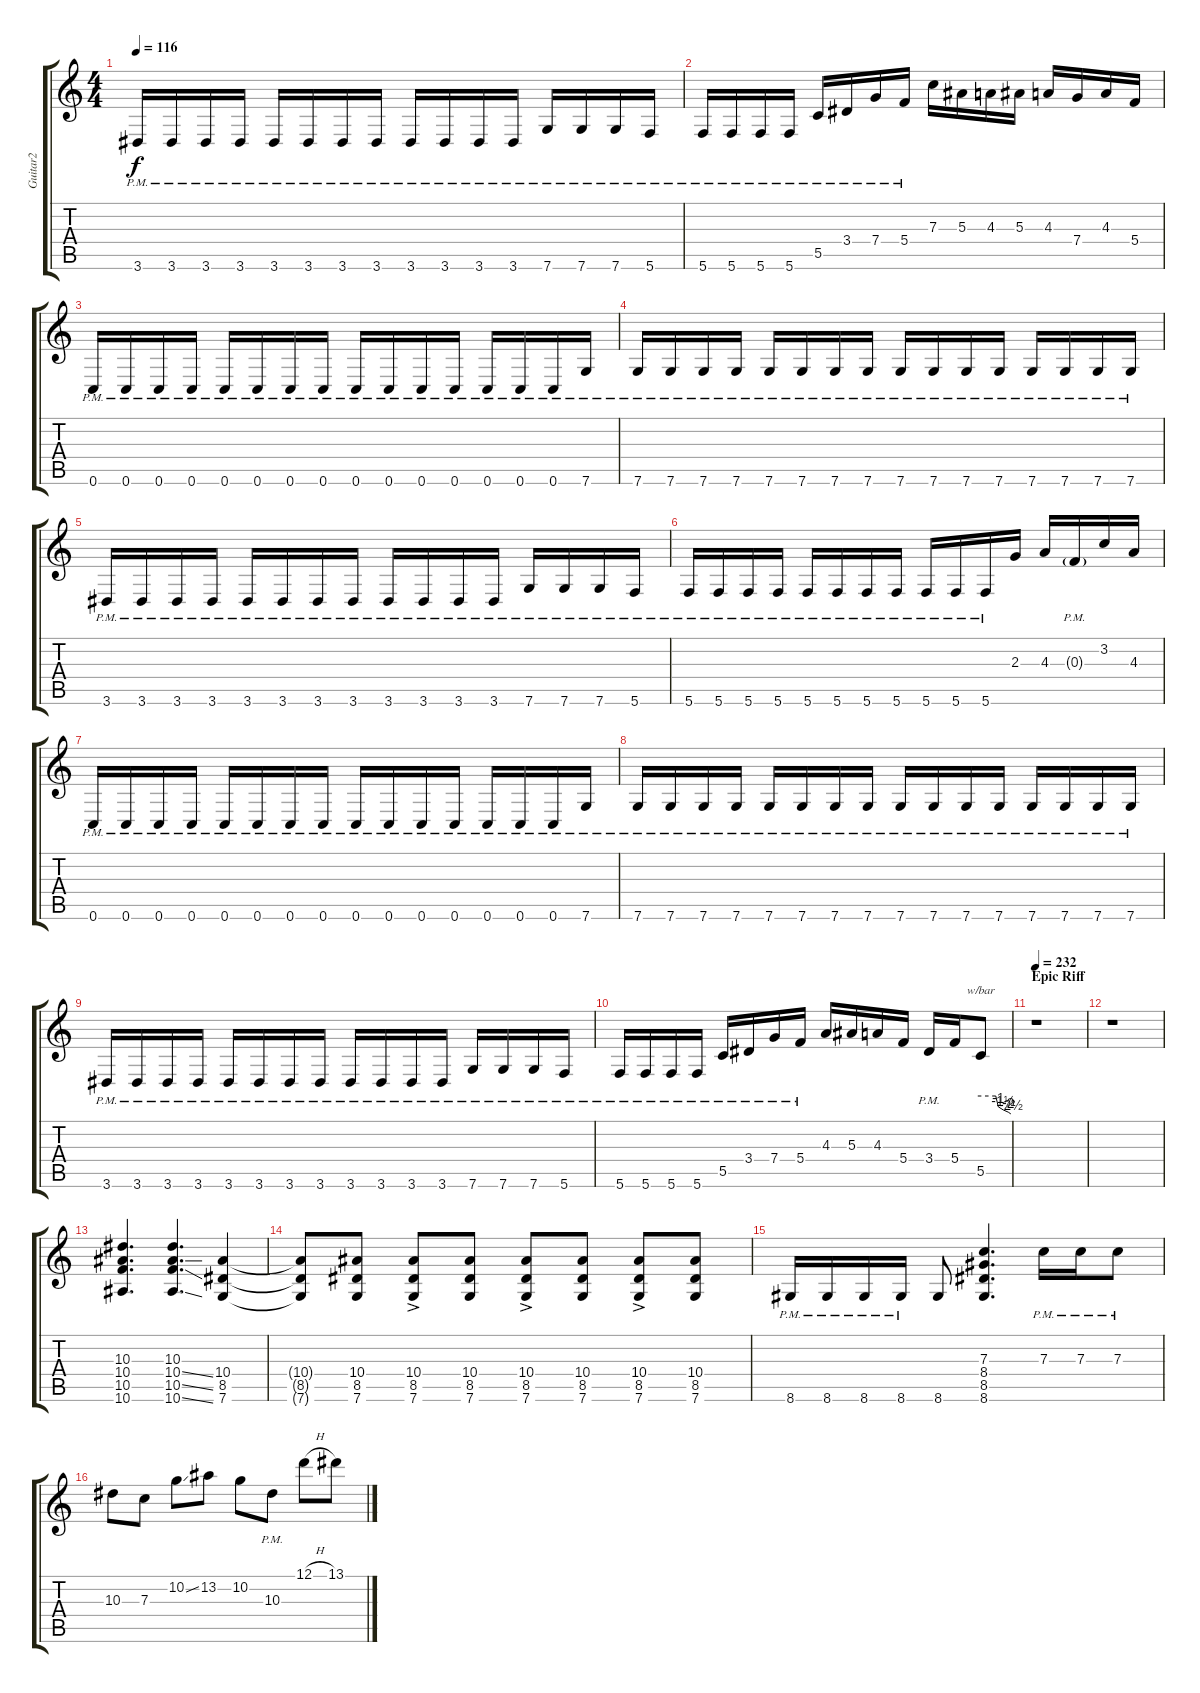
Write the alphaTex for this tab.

\track ("Guitar2" "Guitar2") {instrument distortionguitar}
\staff {score tabs}
\tuning (D4 A3 F3 C3 G2 C2) {hide}
\ts (4 4)
\tempo 116
\clef g2
\ks c
3.6{pm}.16{dy f} 3.6{pm}.16 3.6{pm}.16 3.6{pm}.16 3.6{pm}.16 3.6{pm}.16 3.6{pm}.16 3.6{pm}.16 3.6{pm}.16 3.6{pm}.16 3.6{pm}.16 3.6{pm}.16 7.6{pm}.16 7.6{pm}.16 7.6{pm}.16 5.6{pm}.16 |
5.6{pm}.16 5.6{pm}.16 5.6{pm}.16 5.6{pm}.16 5.5{pm}.16 3.4{pm}.16 7.4{pm}.16 5.4{pm}.16 7.3.16 5.3.16 4.3.16 5.3.16 4.3.16 7.4.16 4.3.16 5.4.16 |
0.6{pm}.16 0.6{pm}.16 0.6{pm}.16 0.6{pm}.16 0.6{pm}.16 0.6{pm}.16 0.6{pm}.16 0.6{pm}.16 0.6{pm}.16 0.6{pm}.16 0.6{pm}.16 0.6{pm}.16 0.6{pm}.16 0.6{pm}.16 0.6{pm}.16 7.6{pm}.16 |
7.6{pm}.16 7.6{pm}.16 7.6{pm}.16 7.6{pm}.16 7.6{pm}.16 7.6{pm}.16 7.6{pm}.16 7.6{pm}.16 7.6{pm}.16 7.6{pm}.16 7.6{pm}.16 7.6{pm}.16 7.6{pm}.16 7.6{pm}.16 7.6{pm}.16 7.6{pm}.16 |
3.6{pm}.16 3.6{pm}.16 3.6{pm}.16 3.6{pm}.16 3.6{pm}.16 3.6{pm}.16 3.6{pm}.16 3.6{pm}.16 3.6{pm}.16 3.6{pm}.16 3.6{pm}.16 3.6{pm}.16 7.6{pm}.16 7.6{pm}.16 7.6{pm}.16 5.6{pm}.16 |
5.6{pm}.16 5.6{pm}.16 5.6{pm}.16 5.6{pm}.16 5.6{pm}.16 5.6{pm}.16 5.6{pm}.16 5.6{pm}.16 5.6{pm}.16 5.6{pm}.16 5.6{pm}.16 2.3.16 4.3.16 0.3{g pm}.16 3.2.16 4.3.16 |
0.6{pm}.16 0.6{pm}.16 0.6{pm}.16 0.6{pm}.16 0.6{pm}.16 0.6{pm}.16 0.6{pm}.16 0.6{pm}.16 0.6{pm}.16 0.6{pm}.16 0.6{pm}.16 0.6{pm}.16 0.6{pm}.16 0.6{pm}.16 0.6{pm}.16 7.6{pm}.16 |
7.6{pm}.16 7.6{pm}.16 7.6{pm}.16 7.6{pm}.16 7.6{pm}.16 7.6{pm}.16 7.6{pm}.16 7.6{pm}.16 7.6{pm}.16 7.6{pm}.16 7.6{pm}.16 7.6{pm}.16 7.6{pm}.16 7.6{pm}.16 7.6{pm}.16 7.6{pm}.16 |
3.6{pm}.16 3.6{pm}.16 3.6{pm}.16 3.6{pm}.16 3.6{pm}.16 3.6{pm}.16 3.6{pm}.16 3.6{pm}.16 3.6{pm}.16 3.6{pm}.16 3.6{pm}.16 3.6{pm}.16 7.6{pm}.16 7.6{pm}.16 7.6{pm}.16 5.6{pm}.16 |
5.6{pm}.16 5.6{pm}.16 5.6{pm}.16 5.6{pm}.16 5.5{pm}.16 3.4{pm}.16 7.4{pm}.16 5.4{pm}.16 4.3.16 5.3.16 4.3.16 5.4.16 3.4{pm}.16 5.4.16 5.5.8{tbe (custom default 0 0 30 0 35 -4 45 -6 55 -8 60 -10)} |
\section ("" "Epic Riff")
\tempo 232
r.1 |
r.1 |
(10.3 10.4 10.5 10.6).4{d} (10.3 10.4{ss} 10.5{ss} 10.6{ss}).4{d} (10.4 8.5 7.6).4 |
(10.4{t} 8.5{t} 7.6{t}).8 (10.4 8.5 7.6).8 (10.4{ac} 8.5 7.6).8 (10.4 8.5 7.6).8 (10.4{ac} 8.5 7.6).8 (10.4 8.5 7.6).8 (10.4{ac} 8.5 7.6).8 (10.4 8.5 7.6).8 |
8.6{pm}.16 8.6{pm}.16 8.6{pm}.16 8.6{pm}.16 8.6.8 (7.3 8.4 8.5 8.6).4{d} 7.3{pm}.16 7.3{pm}.16 7.3{pm}.8 |
10.3.8 7.3.8 10.2{ss}.8 13.2.8 10.2.8 10.3{pm}.8 12.1{h}.8 13.1.8
